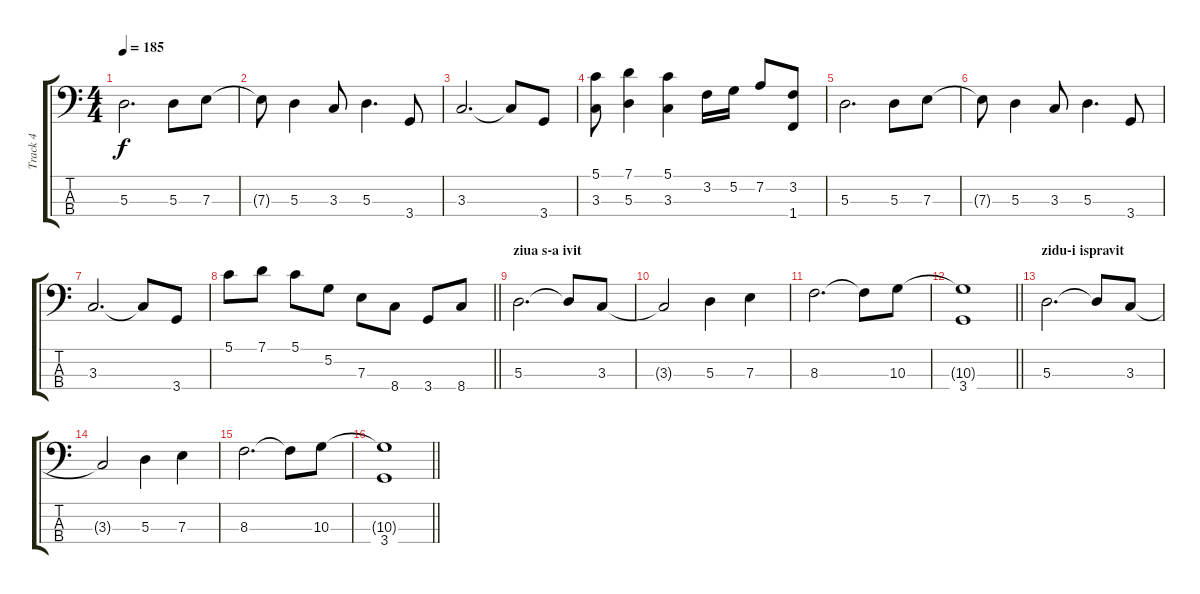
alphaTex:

\track ("Track 4" "Track 4") {instrument electricbassfinger}
\staff {score tabs}
\tuning (G2 D2 A1 E1) {hide}
\ts (4 4)
\tempo 185
\clef f4
\ks c
5.3.2{d dy f} 5.3.8 7.3.8 |
7.3{t}.8 5.3.4 3.3.8 5.3.4{d} 3.4.8 |
3.3.2{d} 3.3{t}.8 3.4.8 |
(5.1 3.3).8 (7.1 5.3).4 (5.1 3.3).4 3.2.16 5.2.16 7.2.8 (3.2 1.4).8 |
5.3.2{d} 5.3.8 7.3.8 |
7.3{t}.8 5.3.4 3.3.8 5.3.4{d} 3.4.8 |
3.3.2{d} 3.3{t}.8 3.4.8 |
\barLineRight lightlight
5.1.8 7.1.8 5.1.8 5.2.8 7.3.8 8.4.8 3.4.8 8.4.8 |
\section ("" "ziua s-a ivit")
5.3.2{d} 5.3{t}.8 3.3.8 |
3.3{t}.2 5.3.4 7.3.4 |
8.3.2{d} 8.3{t}.8 10.3.8 |
\barLineRight lightlight
(10.3{t} 3.4).1 |
\section ("" "zidu-i ispravit")
5.3.2{d} 5.3{t}.8 3.3.8 |
3.3{t}.2 5.3.4 7.3.4 |
8.3.2{d} 8.3{t}.8 10.3.8 |
\barLineRight lightlight
(10.3{t} 3.4).1
